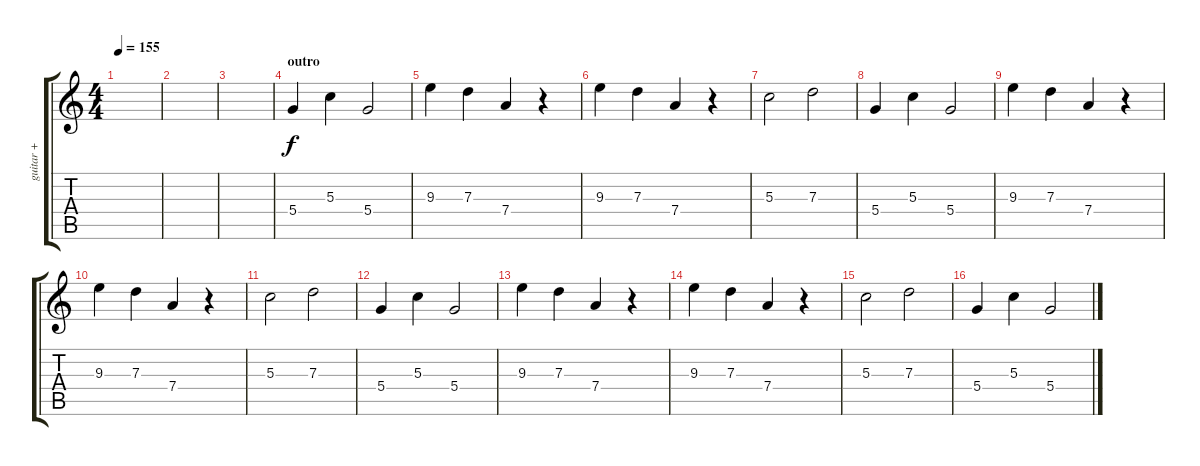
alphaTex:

\track ("guitar +" "guitar +") {instrument distortionguitar}
\staff {score tabs}
\tuning (E4 B3 G3 D3 A2 E2) {hide}
\ts (4 4)
\tempo 155
\clef g2
\ks c
|
|
|
\section ("" "outro")
5.4.4{volume 16} 5.3.4 5.4.2 |
9.3.4 7.3.4 7.4.4 r.4 |
9.3.4 7.3.4 7.4.4 r.4 |
5.3.2 7.3.2 |
5.4.4 5.3.4 5.4.2 |
9.3.4 7.3.4 7.4.4 r.4 |
9.3.4 7.3.4 7.4.4 r.4 |
5.3.2 7.3.2 |
5.4.4 5.3.4 5.4.2 |
9.3.4 7.3.4 7.4.4 r.4 |
9.3.4 7.3.4 7.4.4 r.4 |
5.3.2 7.3.2 |
5.4.4 5.3.4 5.4.2
